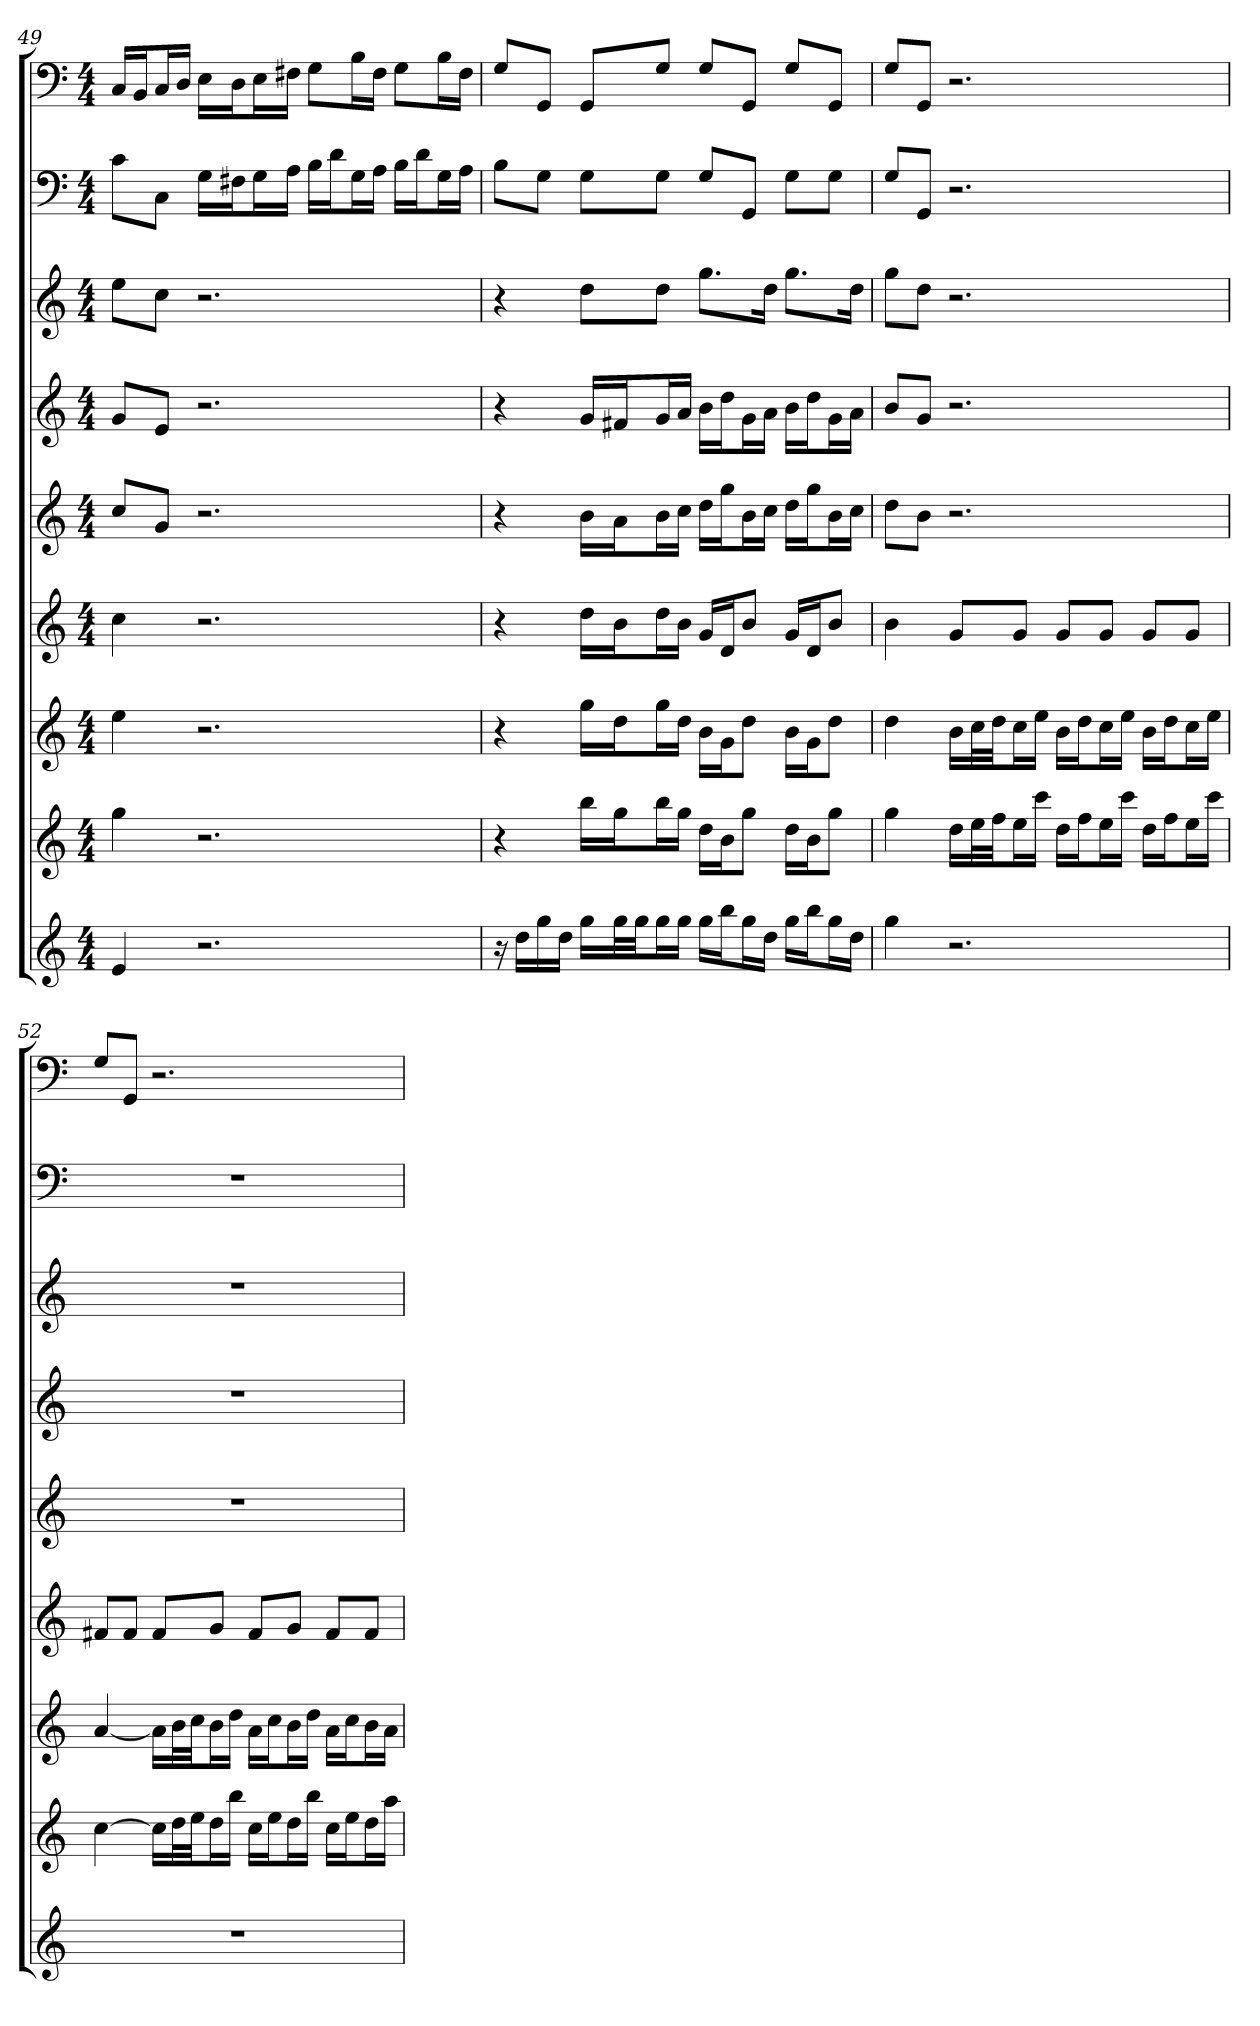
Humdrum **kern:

**kern	**kern	**kern	**kern	**kern	**kern	**kern	**kern	**kern
*part9	*part8	*part7	*part6	*part5	*part4	*part3	*part2	*part1
*staff9	*staff8	*staff7	*staff6	*staff5	*staff4	*staff3	*staff2	*staff1
*k[]	*k[]	*k[]	*k[]	*k[]	*k[]	*k[]	*k[]	*k[]
*C:	*C:	*C:	*C:	*C:	*C:	*C:	*C:	*C:
*M4/4	*M4/4	*M4/4	*M4/4	*M4/4	*M4/4	*M4/4	*M4/4	*M4/4
=49	=49	=49	=49	=49	=49	=49	=49	=49
4e	4gg	4ee	4cc	8ccL	8gL	8eeL	8cL	16CLL
.	.	.	.	.	.	.	.	16BBJ
.	.	.	.	8gJ	8eJ	8ccJ	8CJ	16CL
.	.	.	.	.	.	.	.	16DJJ
2.r	2.r	2.r	2.r	2.r	2.r	2.r	16GLL	16ELL
.	.	.	.	.	.	.	16F#XJ	16DJ
.	.	.	.	.	.	.	16GL	16EL
.	.	.	.	.	.	.	16AJJ	16F#XJJ
.	.	.	.	.	.	.	16BLL	8GL
.	.	.	.	.	.	.	16dJ	.
.	.	.	.	.	.	.	16GL	16BL
.	.	.	.	.	.	.	16AJJ	16F#JJ
.	.	.	.	.	.	.	16BLL	8GL
.	.	.	.	.	.	.	16dJ	.
.	.	.	.	.	.	.	16GL	16BL
.	.	.	.	.	.	.	16AJJ	16F#JJ
=50	=50	=50	=50	=50	=50	=50	=50	=50
16r	4r	4r	4r	4r	4r	4r	8BL	8GL
16ddLL	.	.	.	.	.	.	.	.
16gg	.	.	.	.	.	.	8GJ	8GGJ
16ddJJ	.	.	.	.	.	.	.	.
16ggLL	16bbLL	16ggLL	16ddLL	16bLL	16gLL	8ddL	8GL	8GGL
32ggL	16ggJ	16ddJ	16bJ	16aJ	16f#XJ	.	.	.
32ggJJ	.	.	.	.	.	.	.	.
16ggL	16bbL	16ggL	16ddL	16bL	16gL	8ddJ	8GJ	8GJ
16ggJJ	16ggJJ	16ddJJ	16bJJ	16ccJJ	16aJJ	.	.	.
16ggLL	16ddLL	16bLL	16gLL	16ddLL	16bLL	8.ggL	8GL	8GL
16bbJ	16bJ	16gJ	16dJ	16ggJ	16ddJ	.	.	.
16ggL	8ggJ	8ddJ	8bJ	16bL	16gL	.	8GGJ	8GGJ
16ddJJ	.	.	.	16ccJJ	16aJJ	16ddJk	.	.
16ggLL	16ddLL	16bLL	16gLL	16ddLL	16bLL	8.ggL	8GL	8GL
16bbJ	16bJ	16gJ	16dJ	16ggJ	16ddJ	.	.	.
16ggL	8ggJ	8ddJ	8bJ	16bL	16gL	.	8GJ	8GGJ
16ddJJ	.	.	.	16ccJJ	16aJJ	16ddJk	.	.
=51	=51	=51	=51	=51	=51	=51	=51	=51
4gg	4gg	4dd	4b	8ddL	8bL	8ggL	8GL	8GL
.	.	.	.	8bJ	8gJ	8ddJ	8GGJ	8GGJ
2.r	16ddLL	16bLL	8gL	2.r	2.r	2.r	2.r	2.r
.	32eeL	32ccL	.	.	.	.	.	.
.	32ffJJ	32ddJJ	.	.	.	.	.	.
.	16eeL	16ccL	8gJ	.	.	.	.	.
.	16cccJJ	16eeJJ	.	.	.	.	.	.
.	16ddLL	16bLL	8gL	.	.	.	.	.
.	16ffJ	16ddJ	.	.	.	.	.	.
.	16eeL	16ccL	8gJ	.	.	.	.	.
.	16cccJJ	16eeJJ	.	.	.	.	.	.
.	16ddLL	16bLL	8gL	.	.	.	.	.
.	16ffJ	16ddJ	.	.	.	.	.	.
.	16eeL	16ccL	8gJ	.	.	.	.	.
.	16cccJJ	16eeJJ	.	.	.	.	.	.
=52	=52	=52	=52	=52	=52	=52	=52	=52
1r	[4cc	[4a	8f#XL	1r	1r	1r	1r	8GL
.	.	.	8f#J	.	.	.	.	8GGJ
.	16ccLL]	16aLL]	8f#L	.	.	.	.	2.r
.	32ddL	32bL	.	.	.	.	.	.
.	32eeJJ	32ccJJ	.	.	.	.	.	.
.	16ddL	16bL	8gJ	.	.	.	.	.
.	16bbJJ	16ddJJ	.	.	.	.	.	.
.	16ccLL	16aLL	8f#L	.	.	.	.	.
.	16eeJ	16ccJ	.	.	.	.	.	.
.	16ddL	16bL	8gJ	.	.	.	.	.
.	16bbJJ	16ddJJ	.	.	.	.	.	.
.	16ccLL	16aLL	8f#L	.	.	.	.	.
.	16eeJ	16ccJ	.	.	.	.	.	.
.	16ddL	16bL	8f#J	.	.	.	.	.
.	16aaJJ	16aJJ	.	.	.	.	.	.
=	=	=	=	=	=	=	=	=
*-	*-	*-	*-	*-	*-	*-	*-	*-
